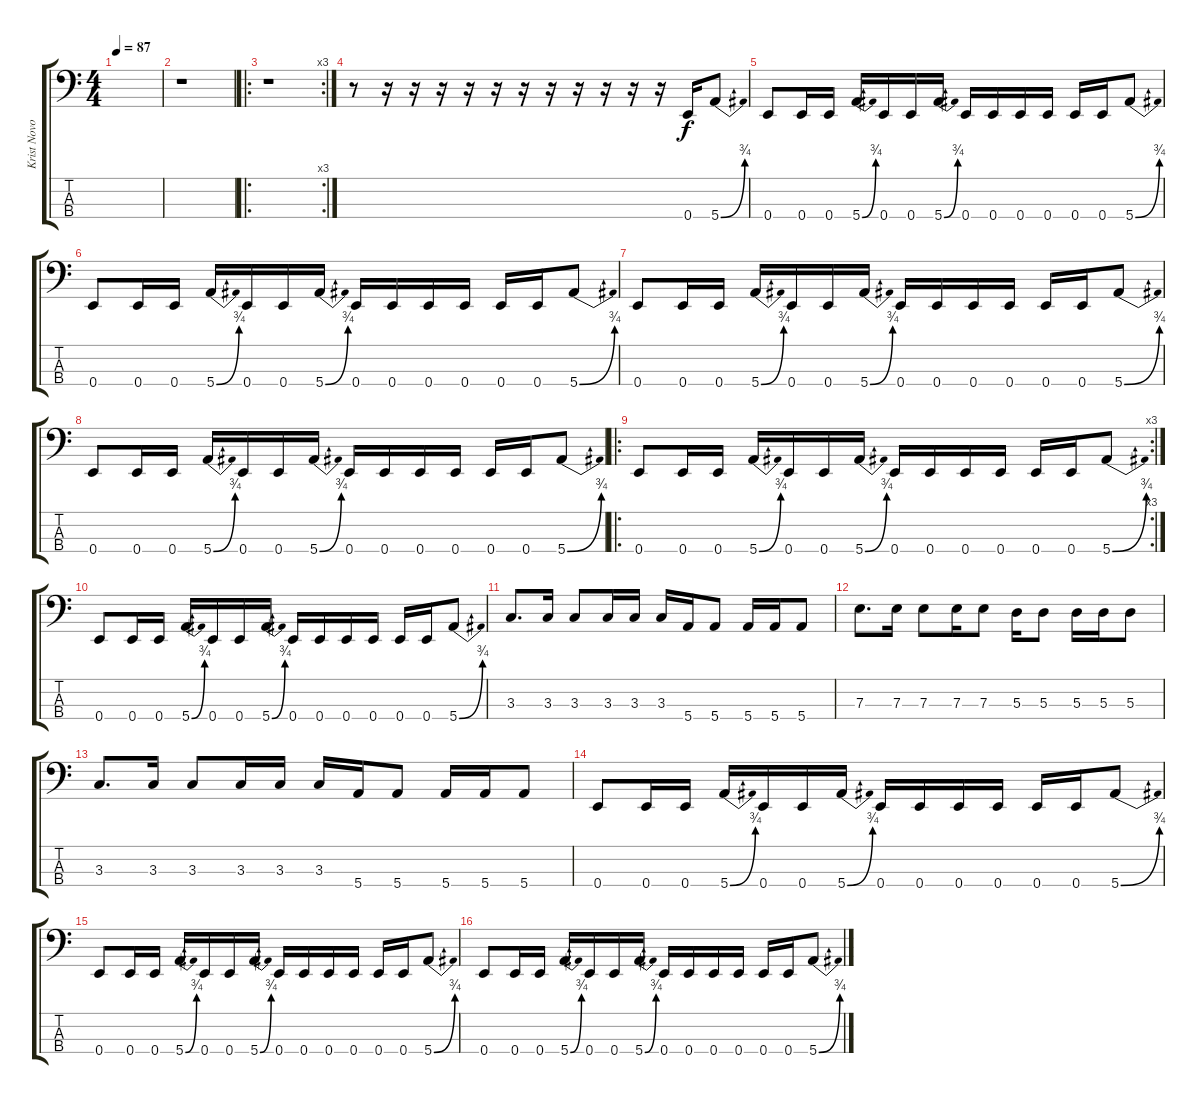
\track ("Krist Novoselic" "Krist Novo") {instrument electricbasspick}
\staff {score tabs}
\tuning (G2 D2 A1 E1) {hide}
\ts (4 4)
\tempo 87
\clef f4
\ks c
|
r.1 |
\ro
\rc 3
r.1 |
r.8 r.16 r.16 r.16 r.16 r.16 r.16 r.16 r.16 r.16 r.16 r.16 0.4.16 5.4{be (bend 0 0 60 3)}.8 |
0.4.8 0.4.16 0.4.16 5.4{be (bend 0 0 60 3)}.16 0.4.16 0.4.16 5.4{be (bend 0 0 60 3)}.16 0.4.16 0.4.16 0.4.16 0.4.16 0.4.16 0.4.16 5.4{be (bend 0 0 60 3)}.8 |
0.4.8 0.4.16 0.4.16 5.4{be (bend 0 0 60 3)}.16 0.4.16 0.4.16 5.4{be (bend 0 0 60 3)}.16 0.4.16 0.4.16 0.4.16 0.4.16 0.4.16 0.4.16 5.4{be (bend 0 0 60 3)}.8 |
0.4.8 0.4.16 0.4.16 5.4{be (bend 0 0 60 3)}.16 0.4.16 0.4.16 5.4{be (bend 0 0 60 3)}.16 0.4.16 0.4.16 0.4.16 0.4.16 0.4.16 0.4.16 5.4{be (bend 0 0 60 3)}.8 |
0.4.8 0.4.16 0.4.16 5.4{be (bend 0 0 60 3)}.16 0.4.16 0.4.16 5.4{be (bend 0 0 60 3)}.16 0.4.16 0.4.16 0.4.16 0.4.16 0.4.16 0.4.16 5.4{be (bend 0 0 60 3)}.8 |
\ro
\rc 3
0.4.8 0.4.16 0.4.16 5.4{be (bend 0 0 60 3)}.16 0.4.16 0.4.16 5.4{be (bend 0 0 60 3)}.16 0.4.16 0.4.16 0.4.16 0.4.16 0.4.16 0.4.16 5.4{be (bend 0 0 60 3)}.8 |
0.4.8 0.4.16 0.4.16 5.4{be (bend 0 0 60 3)}.16 0.4.16 0.4.16 5.4{be (bend 0 0 60 3)}.16 0.4.16 0.4.16 0.4.16 0.4.16 0.4.16 0.4.16 5.4{be (bend 0 0 60 3)}.8 |
3.3.8{d} 3.3.16 3.3.8 3.3.16 3.3.16 3.3.16 5.4.16 5.4.8 5.4.16 5.4.16 5.4.8 |
7.3.8{d} 7.3.16 7.3.8 7.3.16 7.3.8 5.3.16 5.3.8 5.3.16 5.3.16 5.3.8 |
3.3.8{d} 3.3.16 3.3.8 3.3.16 3.3.16 3.3.16 5.4.16 5.4.8 5.4.16 5.4.16 5.4.8 |
0.4.8 0.4.16 0.4.16 5.4{be (bend 0 0 60 3)}.16 0.4.16 0.4.16 5.4{be (bend 0 0 60 3)}.16 0.4.16 0.4.16 0.4.16 0.4.16 0.4.16 0.4.16 5.4{be (bend 0 0 60 3)}.8 |
0.4.8 0.4.16 0.4.16 5.4{be (bend 0 0 60 3)}.16 0.4.16 0.4.16 5.4{be (bend 0 0 60 3)}.16 0.4.16 0.4.16 0.4.16 0.4.16 0.4.16 0.4.16 5.4{be (bend 0 0 60 3)}.8 |
0.4.8 0.4.16 0.4.16 5.4{be (bend 0 0 60 3)}.16 0.4.16 0.4.16 5.4{be (bend 0 0 60 3)}.16 0.4.16 0.4.16 0.4.16 0.4.16 0.4.16 0.4.16 5.4{be (bend 0 0 60 3)}.8
